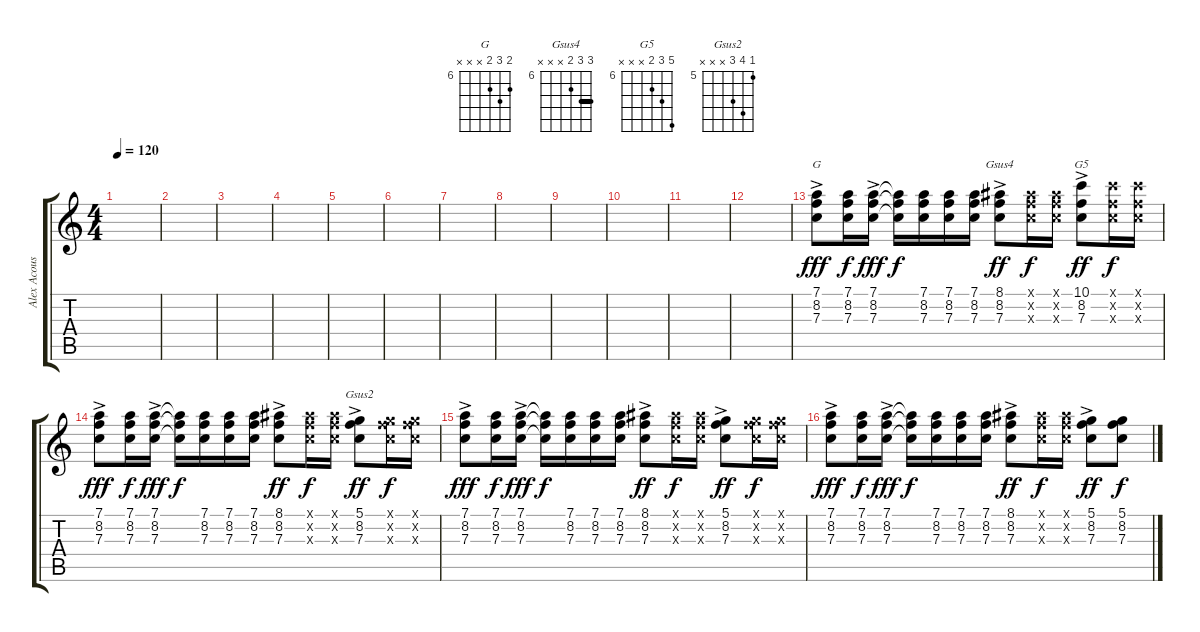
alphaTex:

\track ("Alex Acoustic Guitar (Drop C)" "Alex Acous") {instrument acousticguitarsteel}
\staff {score tabs}
\tuning (D4 A3 F3 C3 G2 C2) {hide}
\chord ("G" 7 8 7 x x x) {firstfret 6}
\chord ("Gsus4" 8 8 7 x x x) {firstfret 6 barre 8}
\chord ("G5" 10 8 7 x x x) {firstfret 6}
\chord ("Gsus2" 5 8 7 x x x) {firstfret 5}
\ts (4 4)
\tempo 120
\clef g2
\ks c
|
|
|
|
|
|
|
|
|
|
|
|
(7.1{ac} 8.2{ac} 7.3{ac}).8{ch "G" dy fff} (7.1 8.2 7.3).16{dy f} (7.1{ac} 8.2{ac} 7.3{ac}).16{dy fff} (7.1{t} 8.2{t} 7.3{t}).16{dy f} (7.1 8.2 7.3).16 (7.1 8.2 7.3).16 (7.1 8.2 7.3).16 (8.1{ac} 8.2{ac} 7.3{ac}).8{ch "Gsus4" dy ff} (8.1{x} 8.2{x} 7.3{x}).16{dy f} (8.1{x} 8.2{x} 7.3{x}).16 (10.1{ac} 8.2{ac} 7.3{ac}).8{ch "G5" dy ff} (10.1{x} 8.2{x} 7.3{x}).16{dy f} (10.1{x} 8.2{x} 7.3{x}).16 |
(7.1{ac} 8.2{ac} 7.3{ac}).8{dy fff} (7.1 8.2 7.3).16{dy f} (7.1{ac} 8.2{ac} 7.3{ac}).16{dy fff} (7.1{t} 8.2{t} 7.3{t}).16{dy f} (7.1 8.2 7.3).16 (7.1 8.2 7.3).16 (7.1 8.2 7.3).16 (8.1{ac} 8.2{ac} 7.3{ac}).8{dy ff} (8.1{x} 8.2{x} 7.3{x}).16{dy f} (8.1{x} 8.2{x} 7.3{x}).16 (5.1{ac} 8.2{ac} 7.3{ac}).8{ch "Gsus2" dy ff} (5.1{x} 8.2{x} 7.3{x}).16{dy f} (5.1{x} 8.2{x} 7.3{x}).16 |
(7.1{ac} 8.2{ac} 7.3{ac}).8{dy fff} (7.1 8.2 7.3).16{dy f} (7.1{ac} 8.2{ac} 7.3{ac}).16{dy fff} (7.1{t} 8.2{t} 7.3{t}).16{dy f} (7.1 8.2 7.3).16 (7.1 8.2 7.3).16 (7.1 8.2 7.3).16 (8.1{ac} 8.2{ac} 7.3{ac}).8{dy ff} (8.1{x} 8.2{x} 7.3{x}).16{dy f} (8.1{x} 8.2{x} 7.3{x}).16 (5.1{ac} 8.2{ac} 7.3{ac}).8{dy ff} (5.1{x} 8.2{x} 7.3{x}).16{dy f} (5.1{x} 8.2{x} 7.3{x}).16 |
(7.1{ac} 8.2{ac} 7.3{ac}).8{dy fff} (7.1 8.2 7.3).16{dy f} (7.1{ac} 8.2{ac} 7.3{ac}).16{dy fff} (7.1{t} 8.2{t} 7.3{t}).16{dy f} (7.1 8.2 7.3).16 (7.1 8.2 7.3).16 (7.1 8.2 7.3).16 (8.1{ac} 8.2{ac} 7.3{ac}).8{dy ff} (8.1{x} 8.2{x} 7.3{x}).16{dy f} (8.1{x} 8.2{x} 7.3{x}).16 (5.1{ac} 8.2{ac} 7.3{ac}).8{dy ff} (5.1 8.2 7.3).8{dy f}
